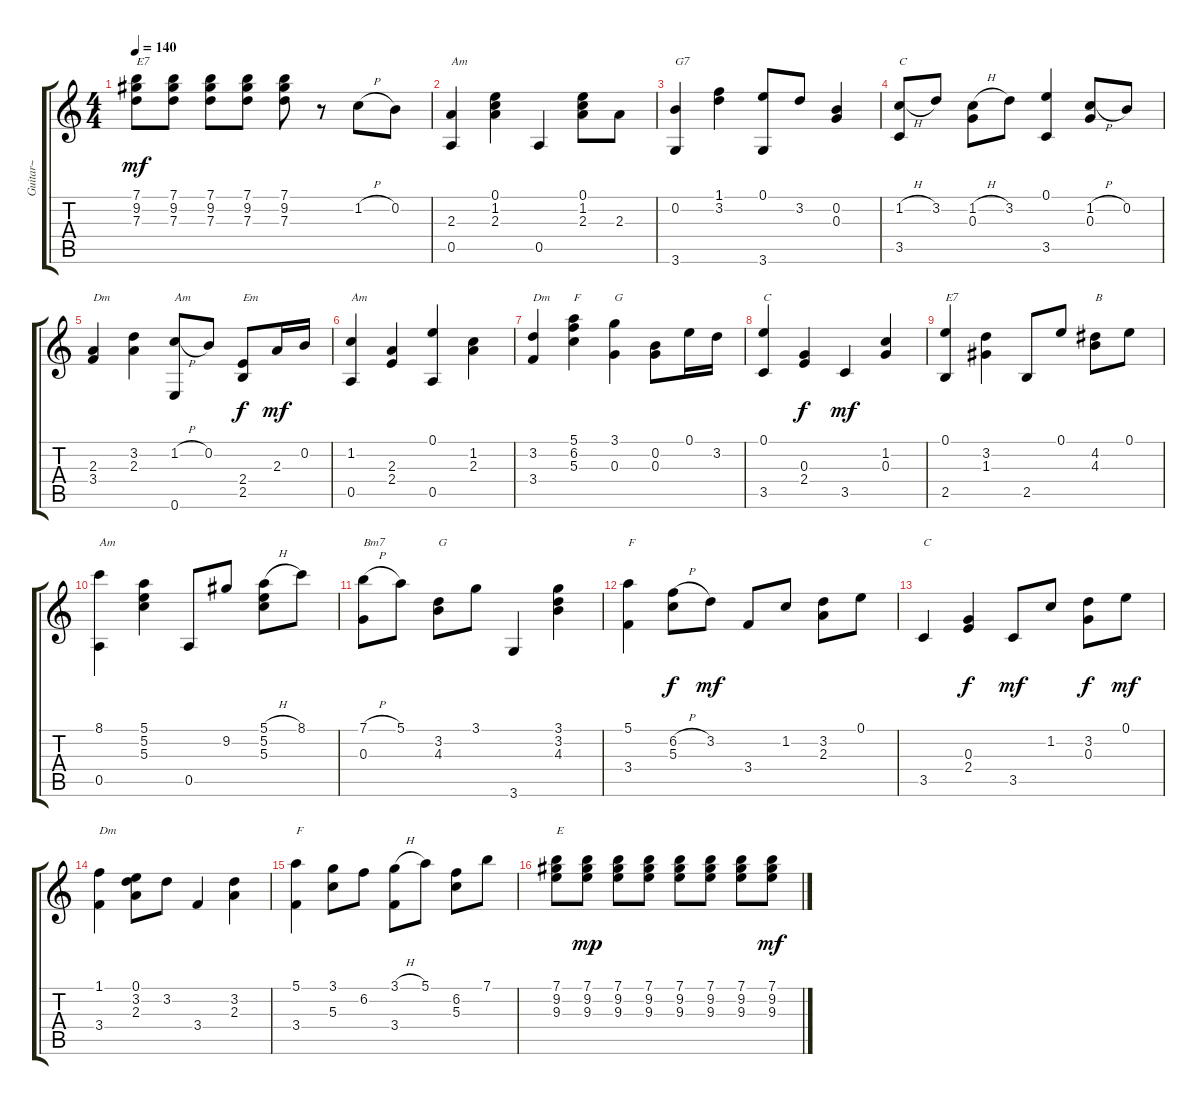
\track ("Guitar~" "Guitar~") {instrument acousticguitarsteel}
\staff {score tabs}
\tuning (E4 B3 G3 D3 A2 E2) {hide}
\ts (4 4)
\tempo 140
\clef g2
\ks c
(7.1 9.2 7.3).8{txt "E7" dy mf} (7.1 9.2 7.3).8 (7.1 9.2 7.3).8 (7.1 9.2 7.3).8 (7.1 9.2 7.3).8 r.8 1.2{h}.8 0.2.8 |
(2.3 0.5).4{txt "Am"} (0.1 1.2 2.3).4 0.5.4 (0.1 1.2 2.3).8 2.3.8 |
(0.2 3.6).4{txt "G7"} (1.1 3.2).4 (0.1 3.6).8 3.2.8 (0.2 0.3).4 |
(1.2{h} 3.5).8{txt "C"} 3.2.8 (1.2{h} 0.3).8 3.2.8 (0.1 3.5).4 (1.2{h} 0.3).8 0.2.8 |
(2.3 3.4).4{txt "Dm"} (3.2 2.3).4 (1.2{h} 0.6).8{txt "Am"} 0.2.8 (2.4 2.5).8{txt "Em" dy f} 2.3.16{dy mf} 0.2.16 |
(1.2 0.5).4{txt "Am"} (2.3 2.4).4 (0.1 0.5).4 (1.2 2.3).4 |
(3.2 3.4).4{txt "Dm"} (5.1 6.2 5.3).4{txt "F"} (3.1 0.3).4{txt "G"} (0.2 0.3).8 0.1.16 3.2.16 |
(0.1 3.5).4{txt "C"} (0.3 2.4).4{dy f} 3.5.4{dy mf} (1.2 0.3).4 |
(0.1 2.5).4{txt "E7"} (3.2 1.3).4 2.5.8 0.1.8 (4.2 4.3).8{txt "B"} 0.1.8 |
(8.1 0.5).4{txt "Am"} (5.1 5.2 5.3).4 0.5.8 9.2.8 (5.1{h} 5.2 5.3).8 8.1.8 |
(7.1{h} 0.3).8{txt "Bm7"} 5.1.8 (3.2 4.3).8{txt "G"} 3.1.8 3.6.4 (3.1 3.2 4.3).4 |
(5.1 3.4).4{txt "F"} (6.2{h} 5.3).8{dy f} 3.2.8{dy mf} 3.4.8 1.2.8 (3.2 2.3).8 0.1.8 |
3.5.4{txt "C"} (0.3 2.4).4{dy f} 3.5.8{dy mf} 1.2.8 (3.2 0.3).8{dy f} 0.1.8{dy mf} |
(1.1 3.4).4{txt "Dm"} (0.1 3.2 2.3).8 3.2.8 3.4.4 (3.2 2.3).4 |
(5.1 3.4).4{txt "F"} (3.1 5.3).8 6.2.8 (3.1{h} 3.4).8 5.1.8 (6.2 5.3).8 7.1.8 |
(7.1 9.2 9.3).8{txt "E" volume 12} (7.1 9.2 9.3).8{dy mp} (7.1 9.2 9.3).8 (7.1 9.2 9.3).8 (7.1 9.2 9.3).8 (7.1 9.2 9.3).8 (7.1 9.2 9.3).8 (7.1 9.2 9.3).8{dy mf}
